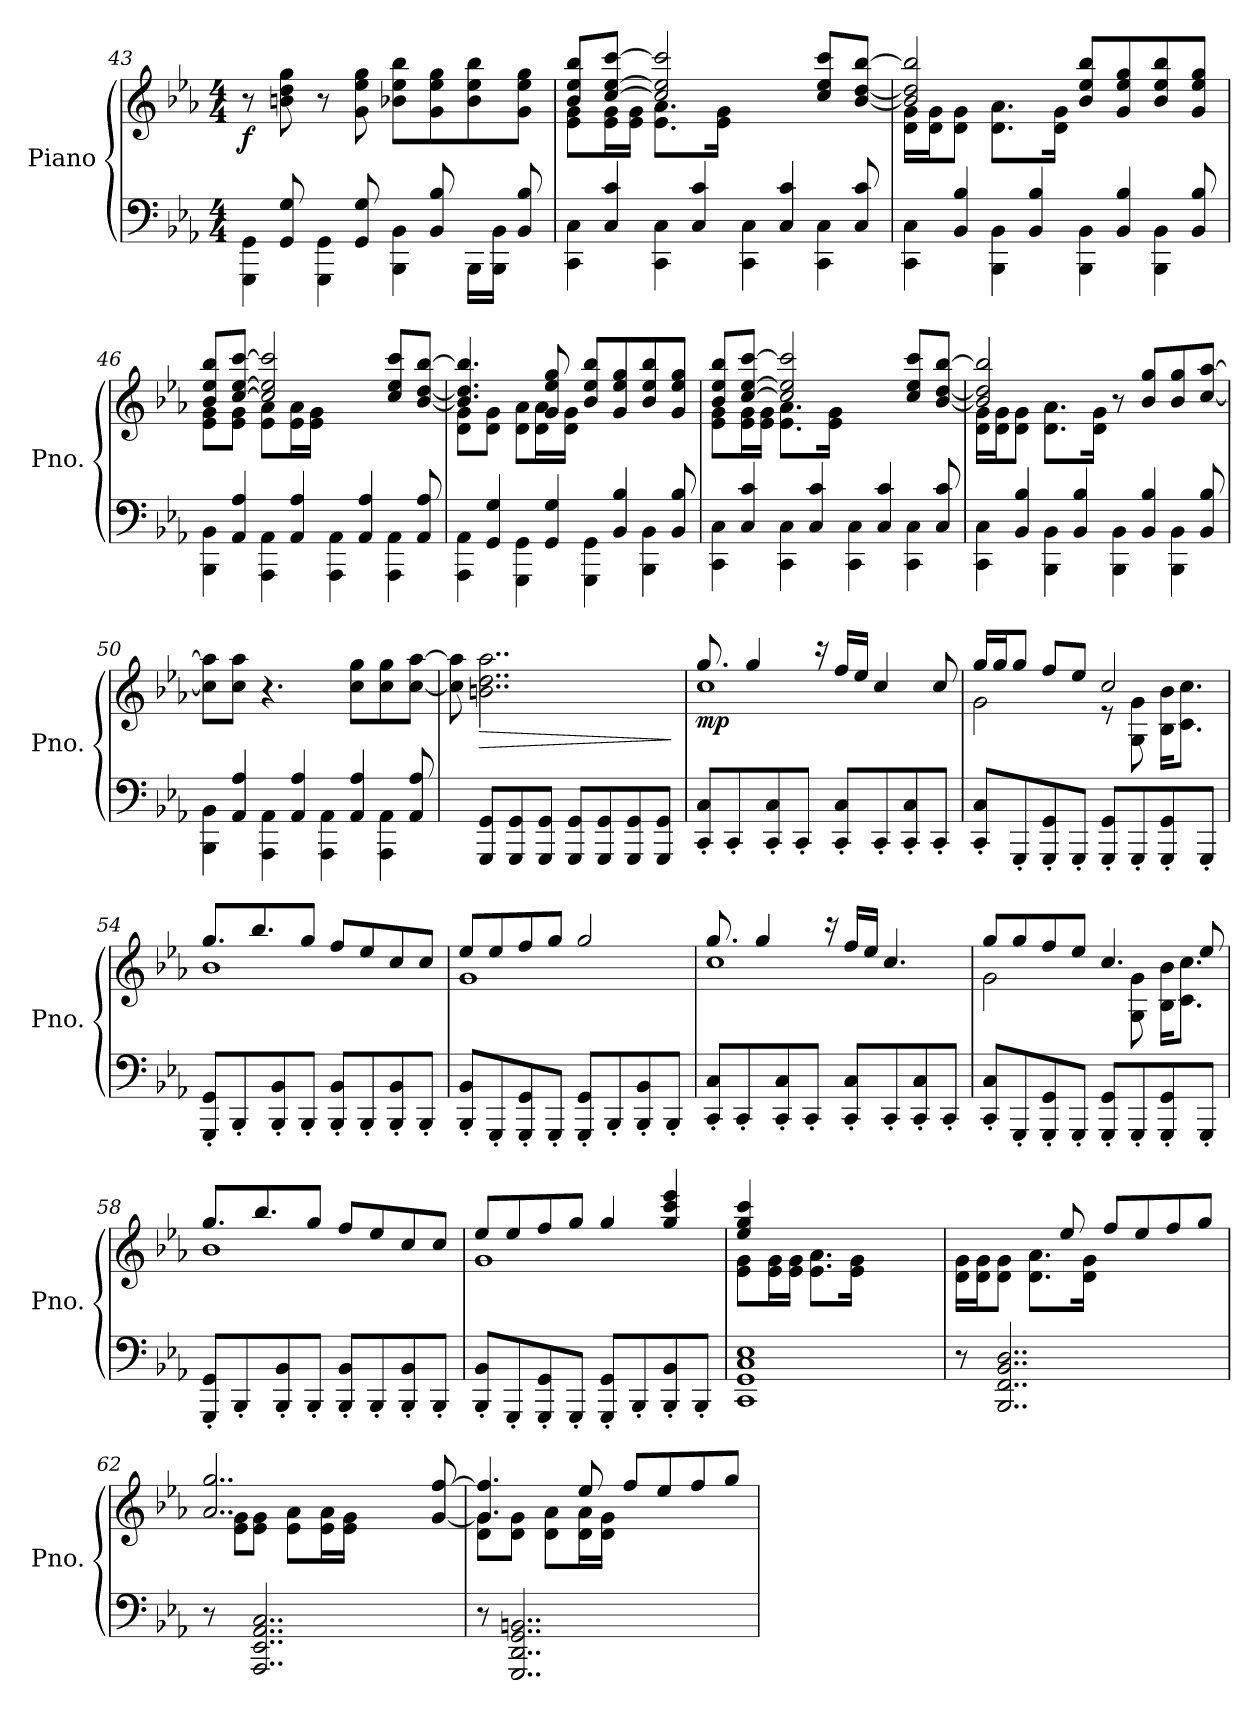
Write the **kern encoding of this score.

**kern	**kern	**dynam
*part1	*part1	*part1
*staff2	*staff1	*staff1/2
*I"Piano	*	*
*I'Pno.	*	*
*clefF4	*clefG2	*
*k[b-e-a-]	*k[b-e-a-]	*
*M4/4	*M4/4	*
=43	=43	=43
*^	*	*
!	!	!	!LO:DY:b
8ryy	4GGG\ 4GG\	8r	f
8GG/ 8G/	.	8bn\ 8dd\ 8gg\	.
8ryy	4GGG\ 4GG\	8r	.
8GG/ 8G/	.	8g\ 8ee-\ 8gg\	.
8ryy	4BBB-\ 4BB-\	8b-X\ 8ee-\ 8bb-\L	.
8BB-/ 8B-/	.	8g\ 8ee-\ 8gg\	.
8ryy	16BBB-\LL	8b-\ 8ee-\ 8bb-\	.
.	16BBB-\ 16BB-\JJ	.	.
8BB-/ 8B-/	8ryy	8g\ 8ee-\ 8gg\J	.
=44	=44	=44	=44
*	*	*^	*
8ryy	4CC\ 4C\	8b-/ 8ee-/ 8bb-/L	8e-\ 8g\L	.
4C/ 4c/	.	[8cc/ [8ee-/ [8ccc/J	16e-\ 16g\L	.
.	.	.	16e-\ 16g\JJ	.
.	4CC\ 4C\	2cc/] 2ee-/] 2ccc/]	8.e-\ 8.a-\L	.
4C/ 4c/	.	.	.	.
.	.	.	16e-\ 16g\Jk	.
.	4CC\ 4C\	.	2ryy	.
4C/ 4c/	.	.	.	.
.	4CC\ 4C\	8cc/ 8ee-/ 8ccc/L	.	.
8C/ 8c/	.	[8b-/ [8dd/ [8bb-/J	.	.
=45	=45	=45	=45	=45
8ryy	4CC\ 4C\	2b-/] 2dd/] 2bb-/]	16d\ 16g\LL	.
.	.	.	16d\ 16g\J	.
4BB-/ 4B-/	.	.	8d\ 8g\J	.
.	4BBB-\ 4BB-\	.	8.d\ 8.a-\L	.
4BB-/ 4B-/	.	.	.	.
.	.	.	16d\ 16g\Jk	.
.	4BBB-\ 4BB-\	8b-/ 8ee-/ 8bb-/L	2ryy	.
4BB-/ 4B-/	.	8g/ 8ee-/ 8gg/	.	.
.	4BBB-\ 4BB-\	8b-/ 8ee-/ 8bb-/	.	.
8BB-/ 8B-/	.	8g/ 8ee-/ 8gg/J	.	.
!!LO:LB:g=z	!!
=46	=46	=46	=46	=46
8ryy	4BBB-\ 4BB-\	8b-/ 8ee-/ 8bb-/L	8e-\ 8g\L	.
4AA-/ 4A-/	.	[8cc/ [8ee-/ [8ccc/J	8e-\ 8g\J	.
.	4AAA-\ 4AA-\	2cc/] 2ee-/] 2ccc/]	8e-\ 8a-\L	.
4AA-/ 4A-/	.	.	16e-\ 16a-\L	.
.	.	.	16e-\ 16g\JJ	.
.	4AAA-\ 4AA-\	.	2ryy	.
4AA-/ 4A-/	.	.	.	.
.	4AAA-\ 4AA-\	8cc/ 8ee-/ 8ccc/L	.	.
8AA-/ 8A-/	.	[8b-/ [8dd/ [8bb-/J	.	.
=47	=47	=47	=47	=47
8ryy	4AAA-\ 4AA-\	4.b-/] 4.dd/] 4.bb-/]	8d\ 8g\L	.
4GG/ 4G/	.	.	8d\ 8g\J	.
.	4GGG\ 4GG\	.	8d\ 8a-\L	.
4GG/ 4G/	.	8g/ 8ee-/ 8gg/	16d\ 16a-\L	.
.	.	.	16d\ 16g\JJ	.
.	4GGG\ 4GG\	8b-/ 8ee-/ 8bb-/L	2ryy	.
4BB-/ 4B-/	.	8g/ 8ee-/ 8gg/	.	.
.	4BBB-\ 4BB-\	8b-/ 8ee-/ 8bb-/	.	.
8BB-/ 8B-/	.	8g/ 8ee-/ 8gg/J	.	.
=48	=48	=48	=48	=48
8ryy	4CC\ 4C\	8b-/ 8ee-/ 8bb-/L	8e-\ 8g\L	.
4C/ 4c/	.	[8cc/ [8ee-/ [8ccc/J	16e-\ 16g\L	.
.	.	.	16e-\ 16g\JJ	.
.	4CC\ 4C\	2cc/] 2ee-/] 2ccc/]	8.e-\ 8.a-\L	.
4C/ 4c/	.	.	.	.
.	.	.	16e-\ 16g\Jk	.
.	4CC\ 4C\	.	2ryy	.
4C/ 4c/	.	.	.	.
.	4CC\ 4C\	8cc/ 8ee-/ 8ccc/L	.	.
8C/ 8c/	.	[8b-/ [8dd/ [8bb-/J	.	.
!!LO:LB:g=z	!!
=49	=49	=49	=49	=49
8ryy	4CC\ 4C\	2b-/] 2dd/] 2bb-/]	16d\ 16g\LL	.
.	.	.	16d\ 16g\J	.
4BB-/ 4B-/	.	.	8d\ 8g\J	.
.	4BBB-\ 4BB-\	.	8.d\ 8.a-\L	.
4BB-/ 4B-/	.	.	.	.
.	.	.	16d\ 16g\Jk	.
.	4BBB-\ 4BB-\	8r	2ryy	.
4BB-/ 4B-/	.	8b-/ 8gg/L	.	.
.	4BBB-\ 4BB-\	8b-/ 8gg/	.	.
8BB-/ 8B-/	.	[8cc/ [8aa-/J	.	.
*	*	*v	*v	*
=50	=50	=50	=50
8ryy	4BBB-\ 4BB-\	8cc\] 8aa-\]L	.
4AA-/ 4A-/	.	8cc\ 8aa-\J	.
.	4AAA-\ 4AA-\	4.r	.
4AA-/ 4A-/	.	.	.
.	4AAA-\ 4AA-\	.	.
4AA-/ 4A-/	.	8cc\ 8gg\L	.
.	4AAA-\ 4AA-\	8cc\ 8gg\	.
8AA-/ 8A-/	.	[8cc\ [8aa-\J	.
*v	*v	*	*
=51	=51	=51
8ryy	8cc\] 8aa-\]	.
!	!	!LO:HP:b
8GGG/ 8GG/L	2..bn\ 2..dd\ 2..aa-\	>
8GGG/ 8GG/	.	.
8GGG/ 8GG/J	.	.
8GGG/ 8GG/L	.	.
8GGG/ 8GG/	.	.
8GGG/ 8GG/	.	.
8GGG/ 8GG/J	.	.
.	.	]
=52	=52	=52
*	*^	*
!	!	!	!LO:DY:b
8CC/' 8C/'L	8.gg/	1cc	mp
8CC'/	.	.	.
.	4gg/	.	.
8CC/' 8C/'	.	.	.
8CC'/J	.	.	.
.	16r	.	.
8CC/' 8C/'L	16ff/LL	.	.
.	16ee-/JJ	.	.
8CC'/	4cc/	.	.
8CC/' 8C/'	.	.	.
8CC'/J	8cc/	.	.
!!LO:LB:g=z	!!
=53	=53	=53	=53
8CC/' 8C/'L	16gg/LL	2g\	.
.	16gg/J	.	.
8GGG'/	8gg/J	.	.
8GGG/' 8GG/'	8ff/L	.	.
8GGG'/J	8ee-/J	.	.
8GGG/' 8GG/'L	2cc/	8r	.
8GGG'/	.	8G\ 8g\	.
8GGG/' 8GG/'	.	16B-\ 16b-\KL	.
.	.	8.c\ 8.cc\J	.
8GGG'/J	.	.	.
=54	=54	=54	=54
8GGG/' 8GG/'L	8.gg/L	1b-	.
8BBB-'/	.	.	.
.	8.bb-/	.	.
8BBB-/' 8BB-/'	.	.	.
8BBB-'/J	8gg/J	.	.
8BBB-/' 8BB-/'L	8ff/L	.	.
8BBB-'/	8ee-/	.	.
8BBB-/' 8BB-/'	8cc/	.	.
8BBB-'/J	8cc/J	.	.
=55	=55	=55	=55
8BBB-/' 8BB-/'L	8ee-/L	1g	.
8GGG'/	8ee-/	.	.
8GGG/' 8GG/'	8ff/	.	.
8GGG'/J	8gg/J	.	.
8GGG/' 8GG/'L	2gg/	.	.
8BBB-'/	.	.	.
8BBB-/' 8BB-/'	.	.	.
8BBB-'/J	.	.	.
!!LO:PB:g=z	!!
=56	=56	=56	=56
8CC/' 8C/'L	8.gg/	1cc	.
8CC'/	.	.	.
.	4gg/	.	.
8CC/' 8C/'	.	.	.
8CC'/J	.	.	.
.	16r	.	.
8CC/' 8C/'L	16ff/LL	.	.
.	16ee-/JJ	.	.
8CC'/	4.cc/	.	.
8CC/' 8C/'	.	.	.
8CC'/J	.	.	.
=57	=57	=57	=57
8CC/' 8C/'L	8gg/L	2g\	.
8GGG'/	8gg/	.	.
8GGG/' 8GG/'	8ff/	.	.
8GGG'/J	8ee-/J	.	.
8GGG/' 8GG/'L	4.cc/	8ryy	.
8GGG'/	.	8G\ 8g\	.
8GGG/' 8GG/'	.	16B-\ 16b-\KL	.
.	.	8.c\ 8.cc\J	.
8GGG'/J	8ee-/	.	.
=58	=58	=58	=58
8GGG/' 8GG/'L	8.gg/L	1b-	.
8BBB-'/	.	.	.
.	8.bb-/	.	.
8BBB-/' 8BB-/'	.	.	.
8BBB-'/J	8gg/J	.	.
8BBB-/' 8BB-/'L	8ff/L	.	.
8BBB-'/	8ee-/	.	.
8BBB-/' 8BB-/'	8cc/	.	.
8BBB-'/J	8cc/J	.	.
!!LO:LB:g=z	!!
=59	=59	=59	=59
8BBB-/' 8BB-/'L	8ee-/L	1g	.
8GGG'/	8ee-/	.	.
8GGG/' 8GG/'	8ff/	.	.
8GGG'/J	8gg/J	.	.
8GGG/' 8GG/'L	4gg/	.	.
8BBB-'/	.	.	.
8BBB-/' 8BB-/'	4gg/ 4ccc/ 4eee-/	.	.
8BBB-'/J	.	.	.
=60	=60	=60	=60
1CC 1GG 1C 1E-	4ee-/ 4gg/ 4ccc/	8e-\ 8g\L	.
.	.	16e-\ 16g\L	.
.	.	16e-\ 16g\JJ	.
.	2.ryy	8.e-\ 8.a-\L	.
.	.	16e-\ 16g\Jk	.
.	.	2ryy	.
=61	=61	=61	=61
8r	4.ryy	16d\ 16g\LL	.
.	.	16d\ 16g\J	.
2..BBB-/ 2..FF/ 2..BB-/ 2..D/	.	8d\ 8g\J	.
.	.	8.d\ 8.a-\L	.
.	8ee-/	.	.
.	.	16d\ 16g\Jk	.
.	8ff/L	2ryy	.
.	8ee-/	.	.
.	8ff/	.	.
.	8gg/J	.	.
=62	=62	=62	=62
8r	2..a-/ 2..gg/	8e-\ 8g\L	.
2..AAA-/ 2..EE-/ 2..AA-/ 2..C/	.	8e-\ 8g\J	.
.	.	8e-\ 8a-\L	.
.	.	16e-\ 16a-\L	.
.	.	16e-\ 16g\JJ	.
.	.	2ryy	.
.	[8g/ [8ff/	.	.
!!LO:LB:g=z	!!
=63	=63	=63	=63
8r	4.g/] 4.ff/]	8d\ 8g\L	.
2..GGG/ 2..DD/ 2..GG/ 2..BBn/	.	8d\ 8g\J	.
.	.	8d\ 8a-\L	.
.	8ee-/	16d\ 16a-\L	.
.	.	16d\ 16g\JJ	.
.	8ff/L	2ryy	.
.	8ee-/	.	.
.	8ff/	.	.
.	8gg/J	.	.
*	*v	*v	*
=	=	=
*-	*-	*-
